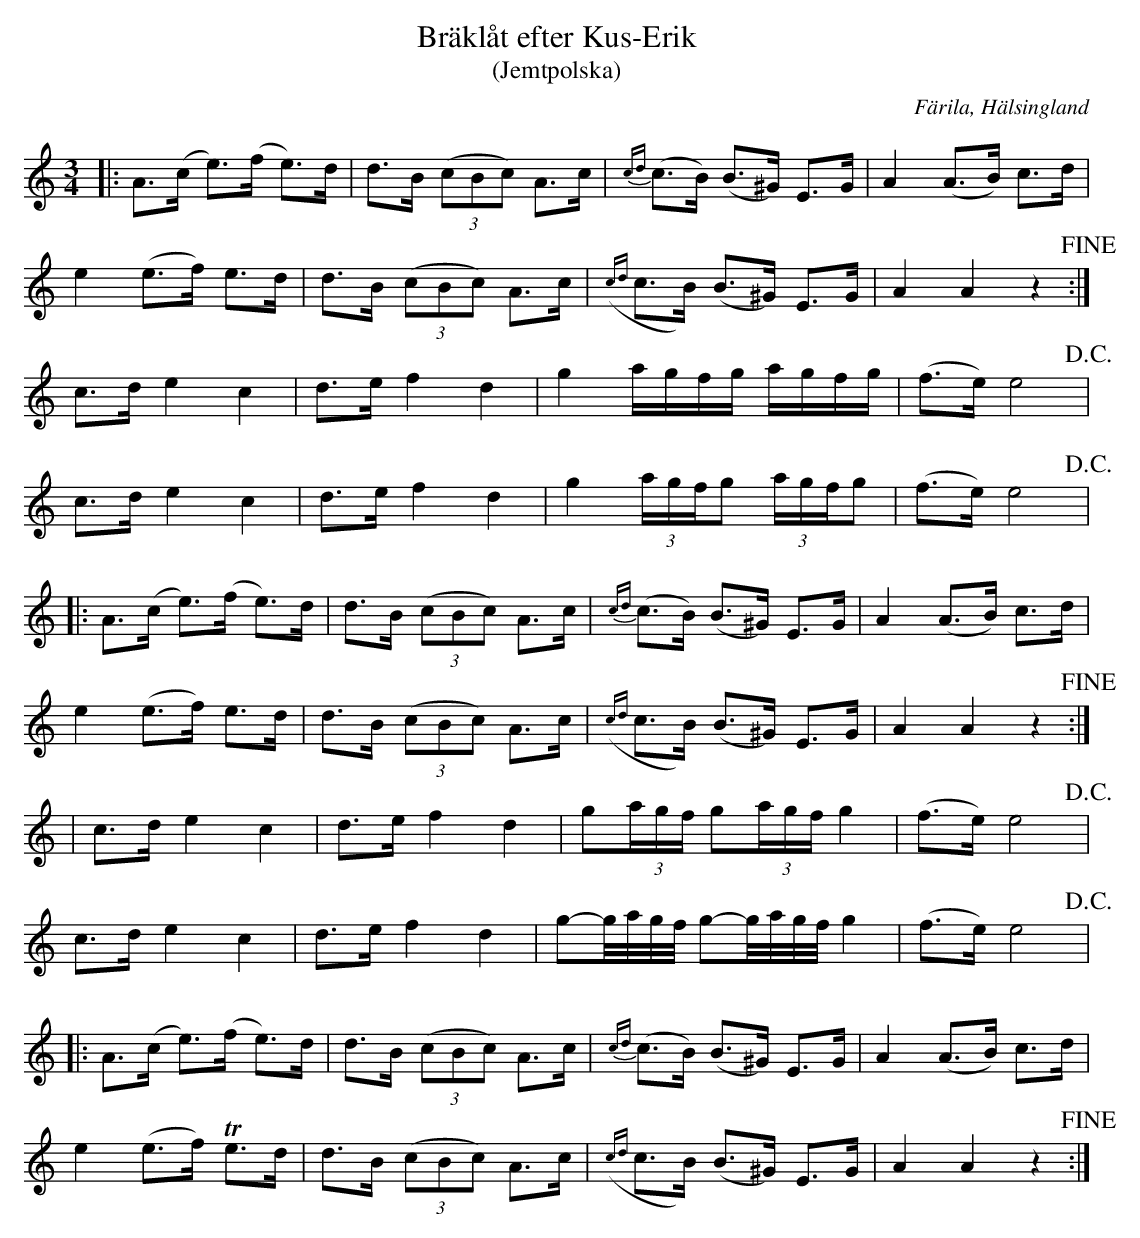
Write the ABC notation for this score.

X:1
T: Bräklåt efter Kus-Erik
T: (Jemtpolska)
O: Färila, Hälsingland
M: 3/4
L: 1/8
K: Am
|:A>(c e>)(f e)>d | d>B ((3cBc) A>c | {cd}(c>B) (B>^G)   E>G      | A2    (A>B) c>d  |
e2   (e>f) e>d  | d>B ((3cBc) A>c | ({cd}c>B)    (B>^G)   E>G      | A2    A2    z2  !fine! :|
K: C
c>d  e2    c2   | d>e f2      d2  | g2        a/g/f/g/ a/g/f/g/ | (f>e) e4 !D.C.!       |
c>d  e2    c2   | d>e f2      d2  | g2        (3a/g/f/g (3a/g/f/g | (f>e) e4 !D.C.!       |
|:A>(c e>)(f e)>d | d>B ((3cBc) A>c | {cd}(c>B) (B>^G)   E>G      | A2    (A>B) c>d  |
e2   (e>f) e>d  | d>B ((3cBc) A>c | ({cd}c>B)    (B>^G)   E>G      | A2    A2    z2  !fine! :|
K: C
|c>d  e2    c2   | d>e f2      d2  | g(3a/g/f/        g(3a/g/f/ g2 | (f>e) e4 !D.C.!       |
c>d  e2    c2   | d>e f2      d2  | g-g//a//g//f//        g-g//a//g//f// g2  | (f>e) e4 !D.C.!       |
|:A>(c e>)(f e)>d | d>B ((3cBc) A>c | {cd}(c>B) (B>^G)   E>G      | A2    (A>B) c>d  |
e2   (e>f) Tre>d  | d>B ((3cBc) tA>c | ({cd}c>B)    (B>^G)   E>G      | A2    A2    z2  !fine! :|
